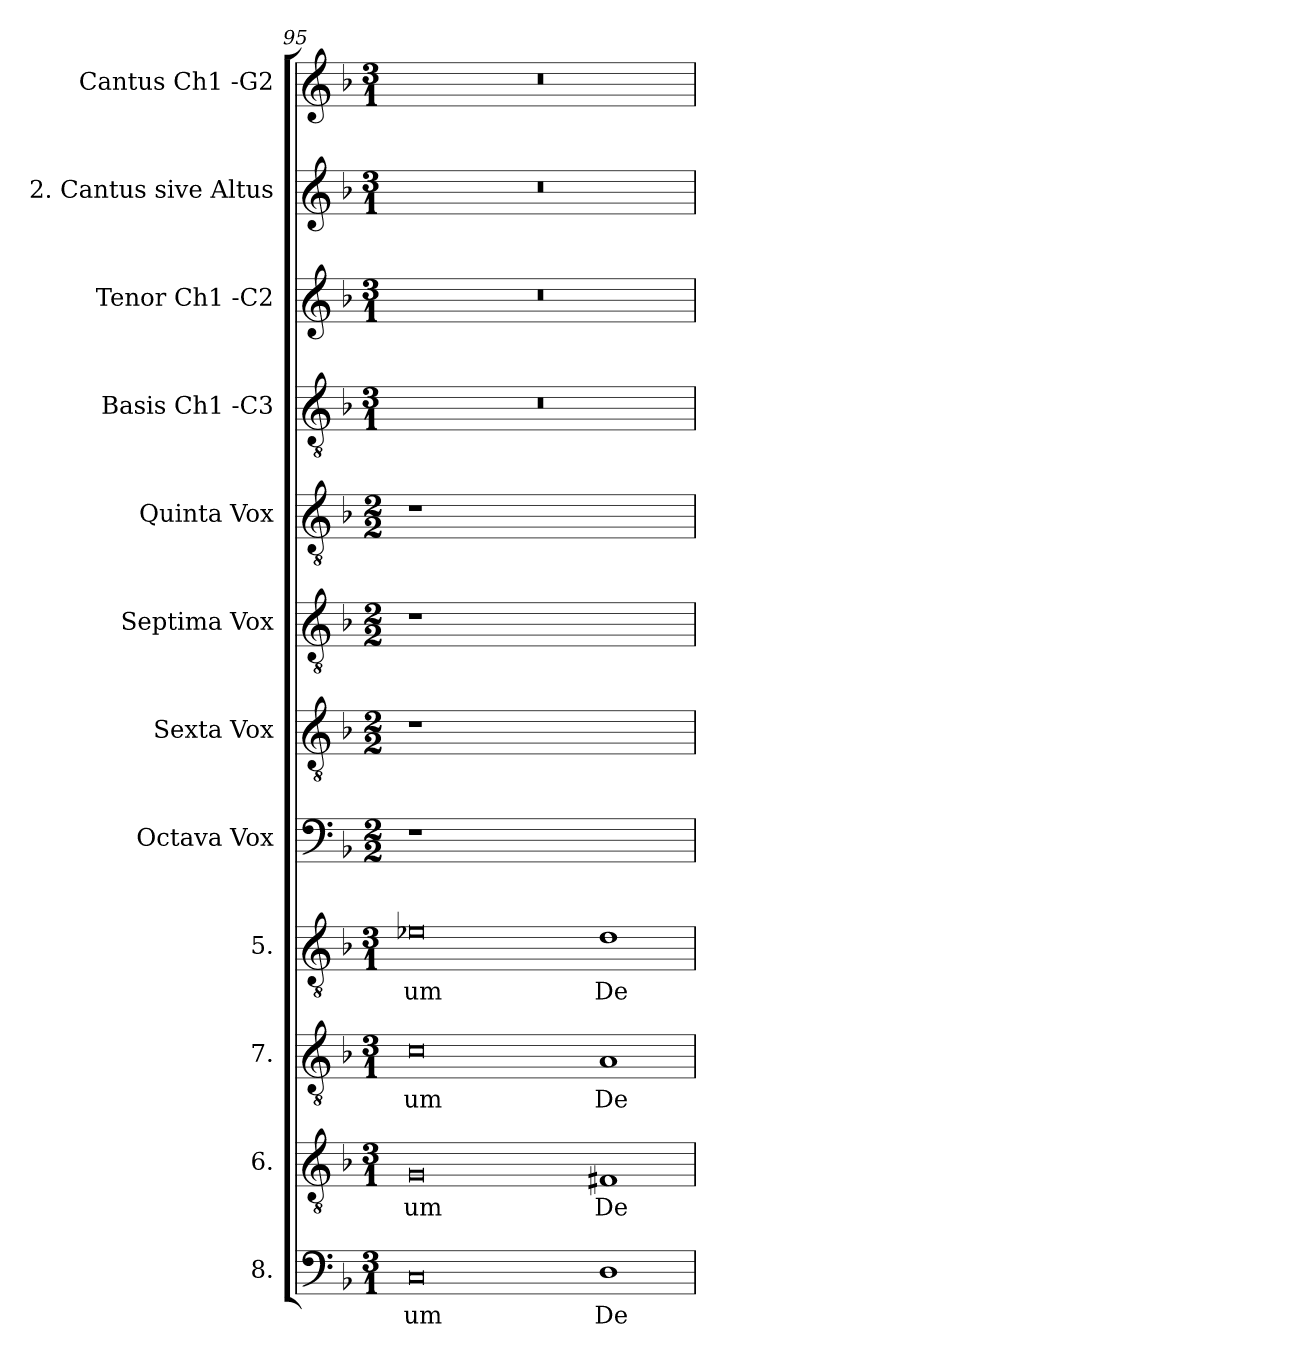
**kern	**text	**kern	**text	**kern	**text	**kern	**text	**kern	**kern	**kern	**kern	**kern	**kern	**kern	**kern
*part12	*part12	*part11	*part11	*part10	*part10	*part9	*part9	*part8	*part7	*part6	*part5	*part4	*part3	*part2	*part1
*staff12	*staff12	*staff11	*staff11	*staff10	*staff10	*staff9	*staff9	*staff8	*staff7	*staff6	*staff5	*staff4	*staff3	*staff2	*staff1
*I"8.	*	*I"6.	*	*I"7.	*	*I"5.	*	*I"Octava  Vox	*I"Sexta  Vox	*I"Septima  Vox	*I"Quinta  Vox	*I"Basis  Ch1 -C3	*I"Tenor  Ch1 -C2	*I"2. Cantus sive  Altus	*I"Cantus  Ch1 -G2
*	*	*	*	*	*	*	*	*	*	*	*	*I'B	*I'T	*I'A	*I'C
*clefF4	*	*clefGv2	*	*clefGv2	*	*clefGv2	*	*clefF4	*clefGv2	*clefGv2	*clefGv2	*clefGv2	*clefG2	*clefG2	*clefG2
*k[b-]	*	*k[b-]	*	*k[b-]	*	*k[b-]	*	*k[b-]	*k[b-]	*k[b-]	*k[b-]	*k[b-]	*k[b-]	*k[b-]	*k[b-]
*F:	*	*F:	*	*F:	*	*F:	*	*F:	*F:	*F:	*F:	*F:	*F:	*F:	*F:
*M3/1	*	*M3/1	*	*M3/1	*	*M3/1	*	*M2/2	*M2/2	*M2/2	*M2/2	*M3/1	*M3/1	*M3/1	*M3/1
=95	=95	=95	=95	=95	=95	=95	=95	=95	=95	=95	=95	=95	=95	=95	=95
!	!LO:LY:b:cj	!	!LO:LY:b:cj	!	!LO:LY:b:cj	!	!LO:LY:b:cj	!	!	!	!	!	!	!	!
0C	-um	0G	-um	0c	-um	0e-X	-um	1r	1r	1r	1r	0.r	0.r	0.r	0.r
.	.	.	.	.	.	.	.	0ryy	0ryy	0ryy	0ryy	.	.	.	.
!	!LO:LY:b:cj	!	!LO:LY:b:cj	!	!LO:LY:b:cj	!	!LO:LY:b:cj	!	!	!	!	!	!	!	!
1D	De-	1F#X	De-	1A	De-	1d	De-	.	.	.	.	.	.	.	.
=	=	=	=	=	=	=	=	=	=	=	=	=	=	=	=
*-	*-	*-	*-	*-	*-	*-	*-	*-	*-	*-	*-	*-	*-	*-	*-
